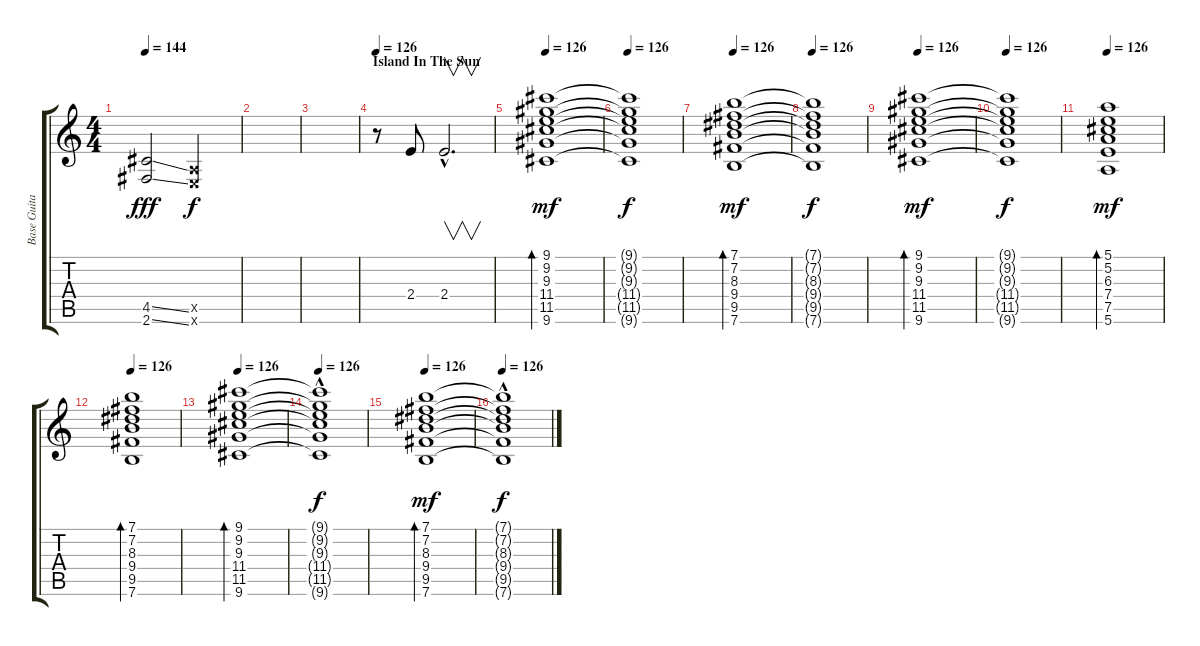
\track ("Base Guitar" "Base Guita") {instrument overdrivenguitar}
\staff {score tabs}
\tuning (E4 B3 G3 D3 A2 E2) {hide}
\ts (4 4)
\tempo 144
\clef g2
\ks c
(4.5{ss} 2.6{ss}).2{dy fff} (0.5{x} 0.6{x}).2{dy f} |
|
|
\section ("" "Island In The Sun")
\tempo 126
r.8 2.4.8 2.4{hac}.2{v d} |
\tempo 126
(9.1 9.2 9.3 11.4 11.5 9.6).1{bd 240 dy mf} |
\tempo 126
(9.1{t} 9.2{t} 9.3{t} 11.4{t} 11.5{t} 9.6{t}).1{dy f} |
\tempo 126
(7.1 7.2 8.3 9.4 9.5 7.6).1{bd 240 dy mf} |
\tempo 126
(7.1{t} 7.2{t} 8.3{t} 9.4{t} 9.5{t} 7.6{t}).1{dy f} |
\tempo 126
(9.1 9.2 9.3 11.4 11.5 9.6).1{bd 240 dy mf} |
\tempo 126
(9.1{t} 9.2{t} 9.3{t} 11.4{t} 11.5{t} 9.6{t}).1{dy f} |
\tempo 126
(5.1 5.2 6.3 7.4 7.5 5.6).1{bd 240 dy mf} |
\tempo 126
(7.1 7.2 8.3 9.4 9.5 7.6).1{bd 240} |
\tempo 126
(9.1 9.2 9.3 11.4 11.5 9.6).1{bd 240} |
\tempo 126
(9.1{t} 9.2{t} 9.3{t} 11.4{t} 11.5{hac t} 9.6{t}).1{dy f} |
\tempo 126
(7.1 7.2 8.3 9.4 9.5 7.6).1{bd 240 dy mf} |
\tempo 126
(7.1{t} 7.2{t} 8.3{t} 9.4{t} 9.5{hac t} 7.6{t}).1{dy f}
